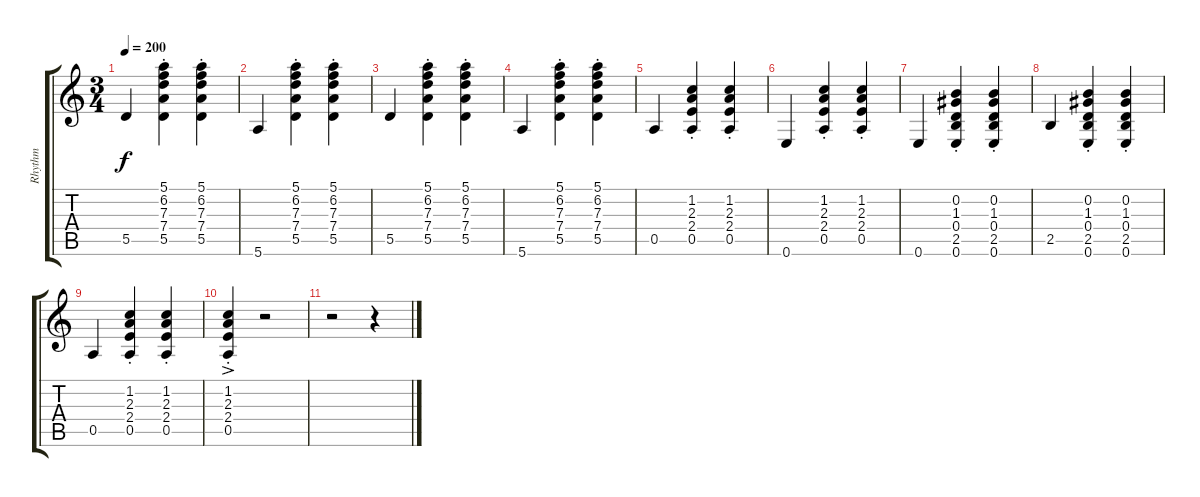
\track ("Rhythm" "Rhythm") {instrument acousticguitarsteel}
\staff {score tabs}
\tuning (E4 B3 G3 D3 A2 E2) {hide}
\ts (3 4)
\tempo 200
\clef g2
\ks c
5.5.4{dy f} (5.1{st} 6.2{st} 7.3{st} 7.4{st} 5.5{st}).4 (5.1{st} 6.2{st} 7.3{st} 7.4{st} 5.5{st}).4 |
5.6.4 (5.1{st} 6.2{st} 7.3{st} 7.4{st} 5.5{st}).4 (5.1{st} 6.2{st} 7.3{st} 7.4{st} 5.5{st}).4 |
5.5.4 (5.1{st} 6.2{st} 7.3{st} 7.4{st} 5.5{st}).4 (5.1{st} 6.2{st} 7.3{st} 7.4{st} 5.5{st}).4 |
5.6.4 (5.1{st} 6.2{st} 7.3{st} 7.4{st} 5.5{st}).4 (5.1{st} 6.2{st} 7.3{st} 7.4{st} 5.5{st}).4 |
0.5.4 (1.2{st} 2.3{st} 2.4{st} 0.5{st}).4 (1.2{st} 2.3{st} 2.4{st} 0.5{st}).4 |
0.6.4 (1.2{st} 2.3{st} 2.4{st} 0.5{st}).4 (1.2{st} 2.3{st} 2.4{st} 0.5{st}).4 |
0.6.4 (0.2{st} 1.3{st} 0.4{st} 2.5{st} 0.6{st}).4 (0.2{st} 1.3{st} 0.4{st} 2.5{st} 0.6{st}).4 |
2.5.4 (0.2{st} 1.3{st} 0.4{st} 2.5{st} 0.6{st}).4 (0.2{st} 1.3{st} 0.4{st} 2.5{st} 0.6{st}).4 |
0.5.4 (1.2{st} 2.3{st} 2.4{st} 0.5{st}).4 (1.2{st} 2.3{st} 2.4{st} 0.5{st}).4 |
(1.2{ac st} 2.3{ac st} 2.4{ac st} 0.5{ac st}).4 r.2 |
r.2 r.4
